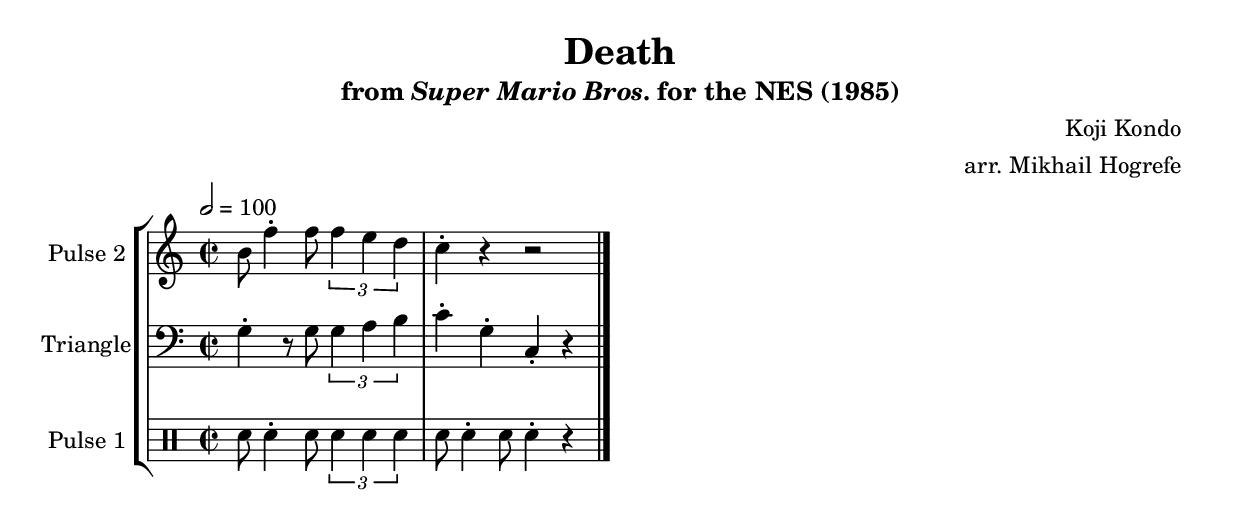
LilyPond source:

\version "2.22.0"

\book {
    \header {
        title = "Death"
        subtitle = \markup { "from" {\italic "Super Mario Bros."} "for the NES (1985)" }
        composer = "Koji Kondo"
        arranger = "arr. Mikhail Hogrefe"
    }

    \score {
        {
            \new StaffGroup <<
                \new Staff \relative c'' {
                    \set Staff.instrumentName = "Pulse 2"
                    \set Staff.shortInstrumentName = "P.2"
\key c \major
b8 f'4-. f8 \tuplet 3/2 { f4 e d } |
c4-. r r2 |
                }

                \new Staff \relative c' {
                    \set Staff.instrumentName = "Triangle"
                    \set Staff.shortInstrumentName = "T."
\clef bass
\key c \major
g4-. r8 g \tuplet 3/2 { g4 a b } |
c4-. g-. c,-. r |
                }

                \new DrumStaff {
                    \drummode {
                        \set Staff.instrumentName="Pulse 1"
                        \set Staff.shortInstrumentName="P.1"
\tempo 2 = 100
\time 2/2
sn8 sn4-. sn8 \tuplet 3/2 { sn4 sn sn } |
sn8 sn4-. sn8 sn4-. r |
\bar "|."
                    }
                }
            >>
        }
        \layout {
            \context {
                \Staff
                \RemoveEmptyStaves
            }
            \context {
                \DrumStaff
                \RemoveEmptyStaves
            }
        }
    }
}
